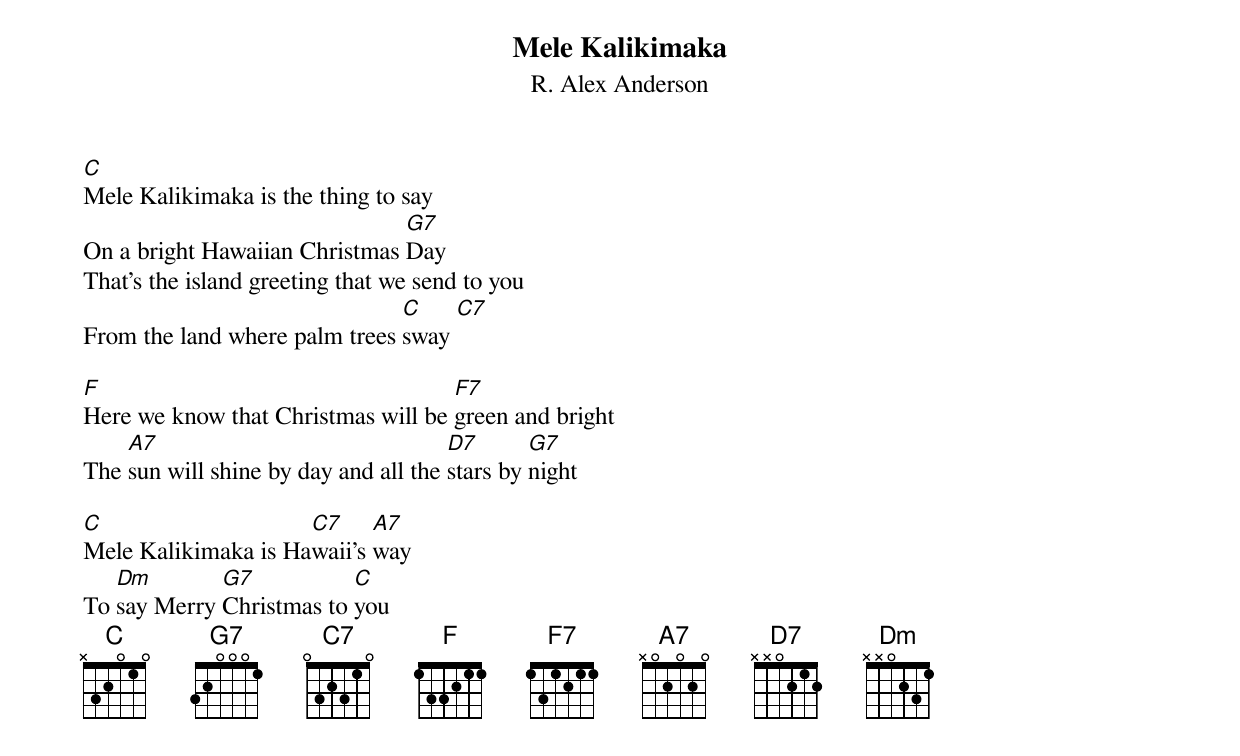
{t:Mele Kalikimaka}
{st:R. Alex Anderson}

[C]Mele Kalikimaka is the thing to say
On a bright Hawaiian Christmas [G7]Day
That's the island greeting that we send to you
From the land where palm trees [C]sway [C7]

[F]Here we know that Christmas will be [F7]green and bright
The [A7]sun will shine by day and all the [D7]stars by [G7]night

[C]Mele Kalikimaka is Ha[C7]waii's [A7]way
To [Dm]say Merry [G7]Christmas to [C]you
